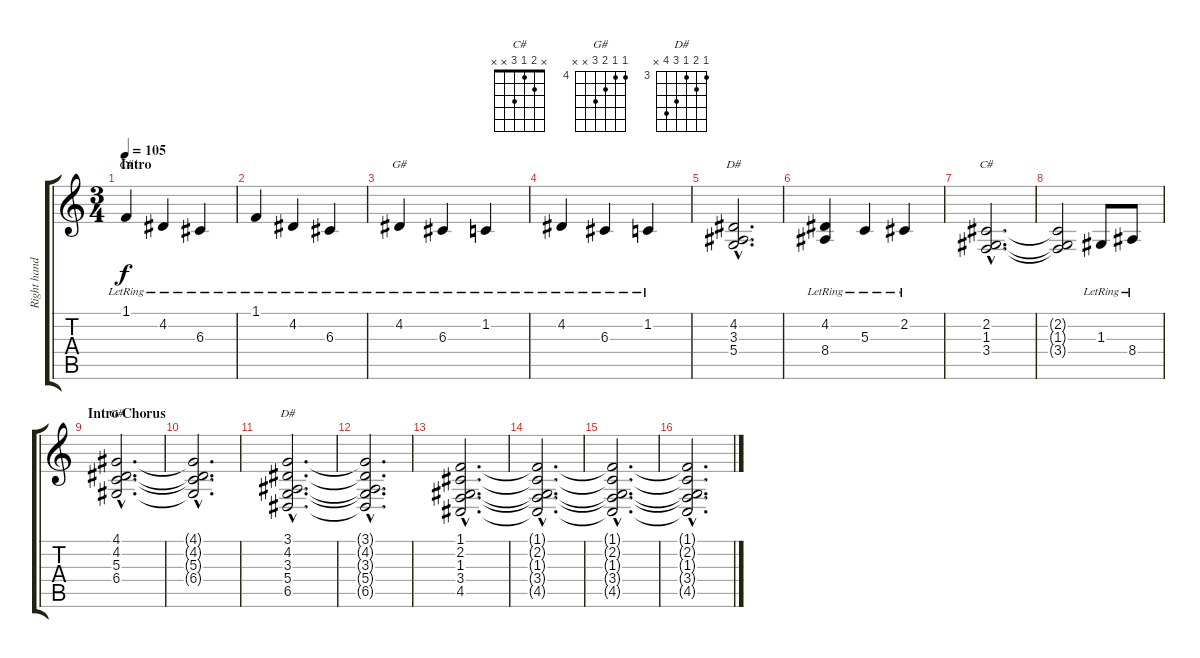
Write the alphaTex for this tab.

\track ("Right hand" "Right hand") {instrument brightacousticpiano}
\staff {score tabs}
\tuning (E4 B3 G3 D3 A2 E2) {hide}
\chord ("C#" 1 2 1 3 4 x)
\chord ("G#" 4 1 1 1 3 4)
\chord ("D#" x 4 3 5 x x)
\chord ("C#" x 2 1 3 x x)
\chord ("G#" 4 4 5 6 x x) {firstfret 4}
\chord ("D#" 3 4 3 5 6 x) {firstfret 3}
\ts (3 4)
\section ("" "Intro")
\tempo 105
\clef g2
\ks c
1.1{lr}.4{ch "C#" dy f instrument brightacousticpiano} 4.2{lr}.4 6.3{lr}.4 |
1.1{lr}.4 4.2{lr}.4 6.3{lr}.4 |
4.2{lr}.4{ch "G#"} 6.3{lr}.4 1.2{lr}.4 |
4.2{lr}.4 6.3{lr}.4 1.2{lr}.4 |
(4.2{hac} 3.3{hac} 5.4{hac}).2{d ch "D#"} |
(4.2 8.4{lr}).4 5.3{lr}.4 2.2{lr}.4 |
(2.2{hac} 1.3{hac} 3.4{hac}).2{d ch "C#"} |
(2.2{t} 1.3{t} 3.4{t}).2 1.3{lr}.8 8.4{lr}.8 |
\section ("" "Intro Chorus")
(4.1{hac} 4.2{hac} 5.3{hac} 6.4{hac}).2{d ch "G#"} |
(4.1{hac t} 4.2{hac t} 5.3{hac t} 6.4{hac t}).2{d} |
(3.1{hac} 4.2{hac} 3.3{hac} 5.4{hac} 6.5{hac}).2{d ch "D#"} |
(3.1{hac t} 4.2{hac t} 3.3{hac t} 5.4{hac t} 6.5{hac t}).2{d} |
(1.1{hac} 2.2{hac} 1.3{hac} 3.4{hac} 4.5{hac}).2{d} |
(1.1{hac t} 2.2{hac t} 1.3{hac t} 3.4{hac t} 4.5{hac t}).2{d} |
(1.1{hac t} 2.2{hac t} 1.3{hac t} 3.4{hac t} 4.5{hac t}).2{d} |
(1.1{hac t} 2.2{hac t} 1.3{hac t} 3.4{hac t} 4.5{hac t}).2{d}
